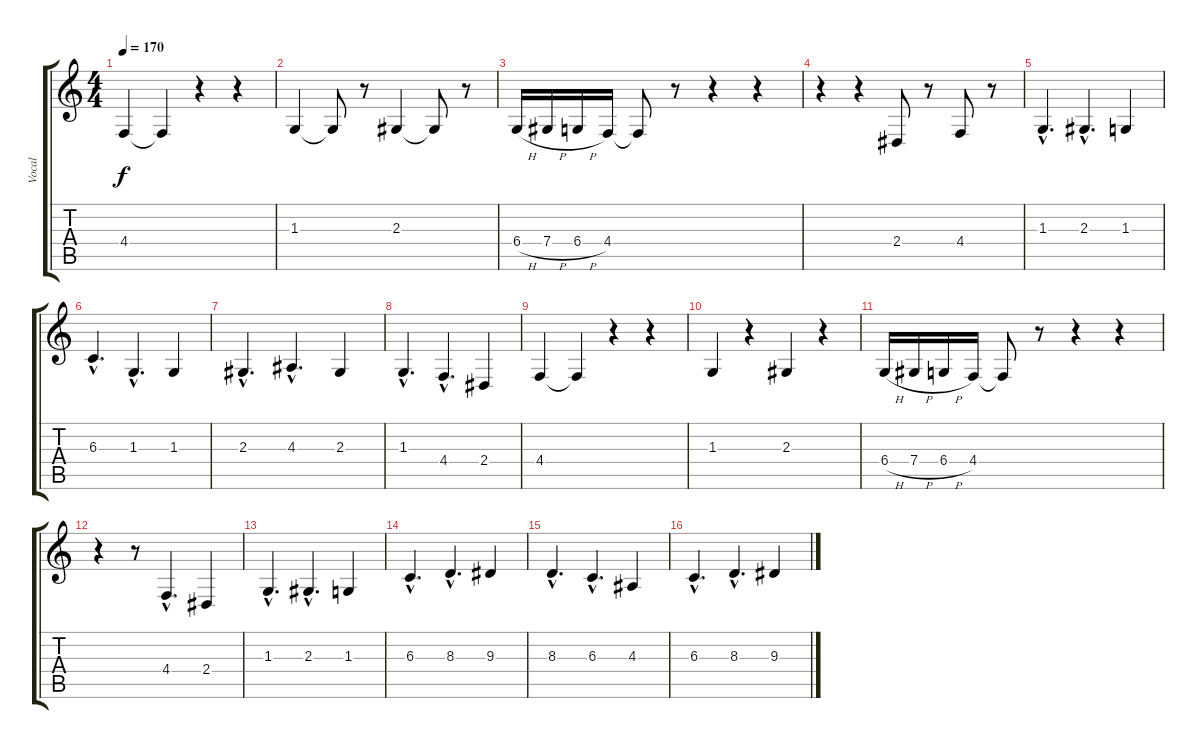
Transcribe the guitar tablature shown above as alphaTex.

\track ("Vocal" "Vocal") {instrument tenorsax}
\staff {score tabs}
\tuning (Eb4 Bb3 Gb3 Db3 Ab2 Eb2) {hide}
\ts (4 4)
\tempo 170
\clef g2
\ks c
4.4.4{dy f} 4.4{t}.4 r.4 r.4 |
1.3.4 1.3{t}.8 r.8 2.3.4 2.3{t}.8 r.8 |
6.4{h}.16 7.4{h}.16 6.4{h}.16 4.4.16 4.4{t}.8 r.8 r.4 r.4 |
r.4 r.4 2.4.8 r.8 4.4.8 r.8 |
1.3{hac}.4{d} 2.3{hac}.4{d} 1.3.4 |
6.3{hac}.4{d} 1.3{hac}.4{d} 1.3.4 |
2.3{hac}.4{d} 4.3{hac}.4{d} 2.3.4 |
1.3{hac}.4{d} 4.4{hac}.4{d} 2.4.4 |
4.4.4 4.4{t}.4 r.4 r.4 |
1.3.4 r.4 2.3.4 r.4 |
6.4{h}.16 7.4{h}.16 6.4{h}.16 4.4.16 4.4{t}.8 r.8 r.4 r.4 |
r.4 r.8 4.4{hac}.4{d} 2.4.4 |
1.3{hac}.4{d} 2.3{hac}.4{d} 1.3.4 |
6.3{hac}.4{d} 8.3{hac}.4{d} 9.3.4 |
8.3{hac}.4{d} 6.3{hac}.4{d} 4.3.4 |
6.3{hac}.4{d} 8.3{hac}.4{d} 9.3.4
